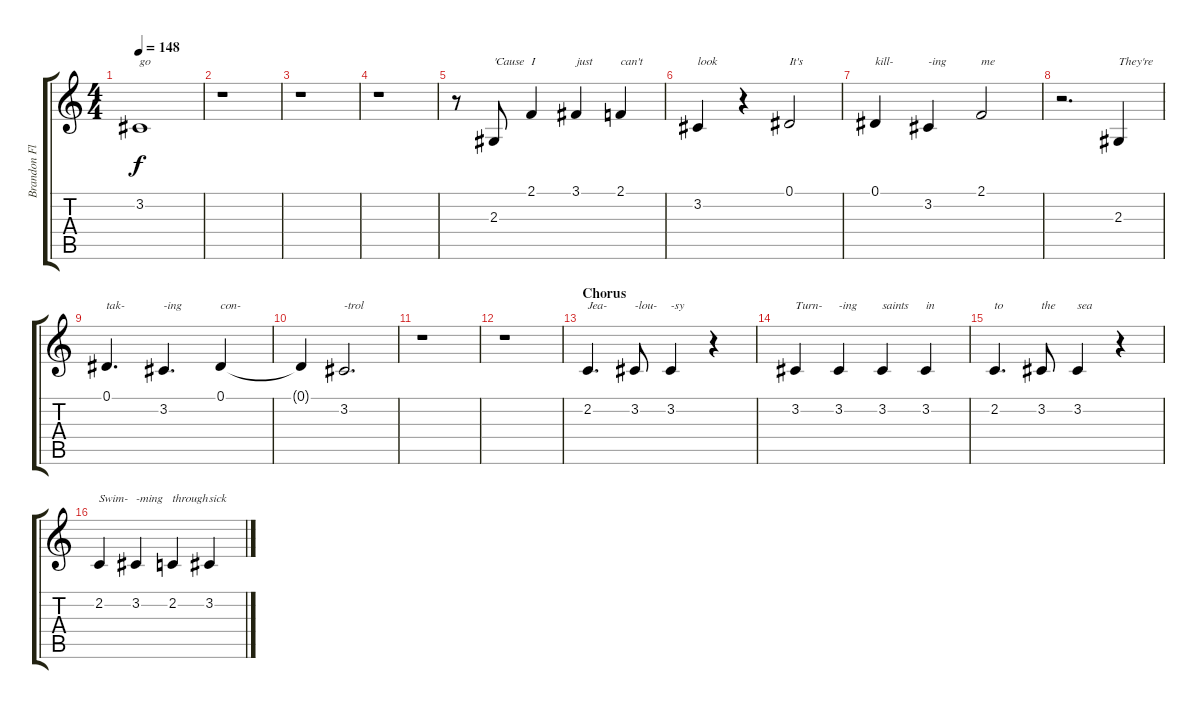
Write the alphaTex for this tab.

\track ("Brandon Flowers - Vocals" "Brandon Fl") {instrument oboe}
\staff {score tabs}
\tuning (Eb4 Bb3 Gb3 Db3 Ab2 Eb2) {hide}
\ts (4 4)
\tempo 148
\clef g2
\ks c
3.2.1{txt "go" dy f} |
r.1 |
r.1 |
r.1 |
r.8 2.3.8{txt "'Cause"} 2.1.4{txt "I"} 3.1.4{txt "just"} 2.1.4{txt "can't"} |
3.2.4{txt "look"} r.4 0.1.2{txt "It's"} |
0.1.4{txt "kill-"} 3.2.4{txt "-ing"} 2.1.2{txt "me"} |
r.2{d} 2.3.4{txt "They're"} |
0.1.4{d txt "tak-"} 3.2.4{d txt "-ing"} 0.1.4{txt "con-"} |
0.1{t}.4 3.2.2{d txt "-trol"} |
r.1 |
r.1 |
\section ("" "Chorus")
2.2.4{d txt "Jea-"} 3.2.8{txt "-lou-"} 3.2.4{txt "-sy"} r.4 |
3.2.4{txt "Turn-"} 3.2.4{txt "-ing"} 3.2.4{txt "saints"} 3.2.4{txt "in"} |
2.2.4{d txt "to"} 3.2.8{txt "the"} 3.2.4{txt "sea"} r.4 |
2.2.4{txt "Swim-"} 3.2.4{txt "-ming"} 2.2.4{txt "through"} 3.2.4{txt "sick"}
